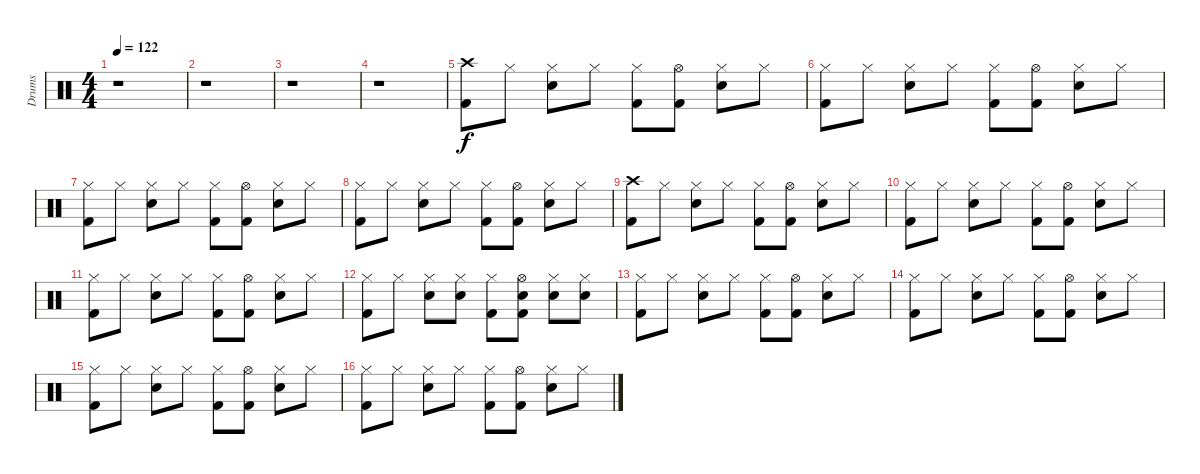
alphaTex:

\track ("Drums" "Drums") {mute instrument percussion}
\staff {score}
\articulation defaults
\ts (4 4)
\tempo 122
\clef neutral
\ks c
r.1{dy f} |
r.1 |
r.1 |
r.1 |
("Crash high (hit)" "Kick (hit) 2").8 "Hi-Hat (closed)".8 ("Hi-Hat (closed)" "Electric Snare (hit)").8 "Hi-Hat (closed)".8 ("Hi-Hat (closed)" "Kick (hit) 2").8 ("Hi-Hat (open)" "Kick (hit) 2").8 ("Hi-Hat (closed)" "Electric Snare (hit)").8 "Hi-Hat (closed)".8 |
("Hi-Hat (closed)" "Kick (hit) 2").8 "Hi-Hat (closed)".8 ("Hi-Hat (closed)" "Electric Snare (hit)").8 "Hi-Hat (closed)".8 ("Hi-Hat (closed)" "Kick (hit) 2").8 ("Hi-Hat (open)" "Kick (hit) 2").8 ("Hi-Hat (closed)" "Electric Snare (hit)").8 "Hi-Hat (closed)".8 |
("Hi-Hat (closed)" "Kick (hit) 2").8 "Hi-Hat (closed)".8 ("Hi-Hat (closed)" "Electric Snare (hit)").8 "Hi-Hat (closed)".8 ("Hi-Hat (closed)" "Kick (hit) 2").8 ("Hi-Hat (open)" "Kick (hit) 2").8 ("Hi-Hat (closed)" "Electric Snare (hit)").8 "Hi-Hat (closed)".8 |
("Hi-Hat (closed)" "Kick (hit) 2").8 "Hi-Hat (closed)".8 ("Hi-Hat (closed)" "Electric Snare (hit)").8 "Hi-Hat (closed)".8 ("Hi-Hat (closed)" "Kick (hit) 2").8 ("Hi-Hat (open)" "Kick (hit) 2").8 ("Hi-Hat (closed)" "Electric Snare (hit)").8 "Hi-Hat (closed)".8 |
("Crash high (hit)" "Kick (hit) 2").8 "Hi-Hat (closed)".8 ("Hi-Hat (closed)" "Electric Snare (hit)").8 "Hi-Hat (closed)".8 ("Hi-Hat (closed)" "Kick (hit) 2").8 ("Hi-Hat (open)" "Kick (hit) 2").8 ("Hi-Hat (closed)" "Electric Snare (hit)").8 "Hi-Hat (closed)".8 |
("Hi-Hat (closed)" "Kick (hit) 2").8 "Hi-Hat (closed)".8 ("Hi-Hat (closed)" "Electric Snare (hit)").8 "Hi-Hat (closed)".8 ("Hi-Hat (closed)" "Kick (hit) 2").8 ("Hi-Hat (open)" "Kick (hit) 2").8 ("Hi-Hat (closed)" "Electric Snare (hit)").8 "Hi-Hat (closed)".8 |
("Hi-Hat (closed)" "Kick (hit) 2").8 "Hi-Hat (closed)".8 ("Hi-Hat (closed)" "Electric Snare (hit)").8 "Hi-Hat (closed)".8 ("Hi-Hat (closed)" "Kick (hit) 2").8 ("Hi-Hat (open)" "Kick (hit) 2").8 ("Hi-Hat (closed)" "Electric Snare (hit)").8 "Hi-Hat (closed)".8 |
("Hi-Hat (closed)" "Kick (hit) 2").8 "Hi-Hat (closed)".8 ("Hi-Hat (closed)" "Electric Snare (hit)").8 ("Hi-Hat (closed)" "Electric Snare (hit)").8 ("Hi-Hat (closed)" "Kick (hit) 2").8 ("Hi-Hat (open)" "Electric Snare (hit)" "Kick (hit) 2").8 ("Hi-Hat (closed)" "Electric Snare (hit)").8 ("Hi-Hat (closed)" "Electric Snare (hit)").8 |
("Hi-Hat (closed)" "Kick (hit) 2").8 "Hi-Hat (closed)".8 ("Hi-Hat (closed)" "Electric Snare (hit)").8 "Hi-Hat (closed)".8 ("Hi-Hat (closed)" "Kick (hit) 2").8 ("Hi-Hat (open)" "Kick (hit) 2").8 ("Hi-Hat (closed)" "Electric Snare (hit)").8 "Hi-Hat (closed)".8 |
("Hi-Hat (closed)" "Kick (hit) 2").8 "Hi-Hat (closed)".8 ("Hi-Hat (closed)" "Electric Snare (hit)").8 "Hi-Hat (closed)".8 ("Hi-Hat (closed)" "Kick (hit) 2").8 ("Hi-Hat (open)" "Kick (hit) 2").8 ("Hi-Hat (closed)" "Electric Snare (hit)").8 "Hi-Hat (closed)".8 |
("Hi-Hat (closed)" "Kick (hit) 2").8 "Hi-Hat (closed)".8 ("Hi-Hat (closed)" "Electric Snare (hit)").8 "Hi-Hat (closed)".8 ("Hi-Hat (closed)" "Kick (hit) 2").8 ("Hi-Hat (open)" "Kick (hit) 2").8 ("Hi-Hat (closed)" "Electric Snare (hit)").8 "Hi-Hat (closed)".8 |
("Hi-Hat (closed)" "Kick (hit) 2").8 "Hi-Hat (closed)".8 ("Hi-Hat (closed)" "Electric Snare (hit)").8 "Hi-Hat (closed)".8 ("Hi-Hat (closed)" "Kick (hit) 2").8 ("Hi-Hat (open)" "Kick (hit) 2").8 ("Hi-Hat (closed)" "Electric Snare (hit)").8 "Hi-Hat (closed)".8
